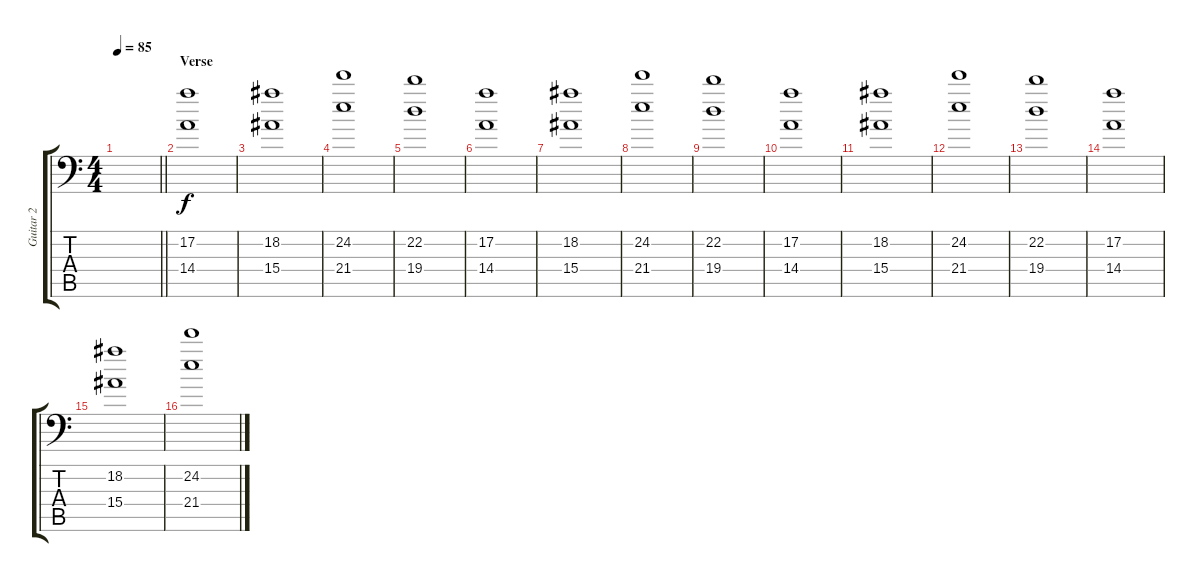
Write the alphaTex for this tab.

\track ("Guitar 2" "Guitar 2") {instrument distortionguitar}
\staff {score tabs}
\tuning (A3 E3 C3 G2 D2 A1) {hide}
\ts (4 4)
\tempo 85
\clef f4
\barLineRight lightlight
\ks c
|
\section ("" "Verse")
(17.2 14.4).1 |
(18.2 15.4).1 |
(24.2 21.4).1 |
(22.2 19.4).1 |
(17.2 14.4).1 |
(18.2 15.4).1 |
(24.2 21.4).1 |
(22.2 19.4).1 |
(17.2 14.4).1 |
(18.2 15.4).1 |
(24.2 21.4).1 |
(22.2 19.4).1 |
(17.2 14.4).1 |
(18.2 15.4).1 |
(24.2 21.4).1
